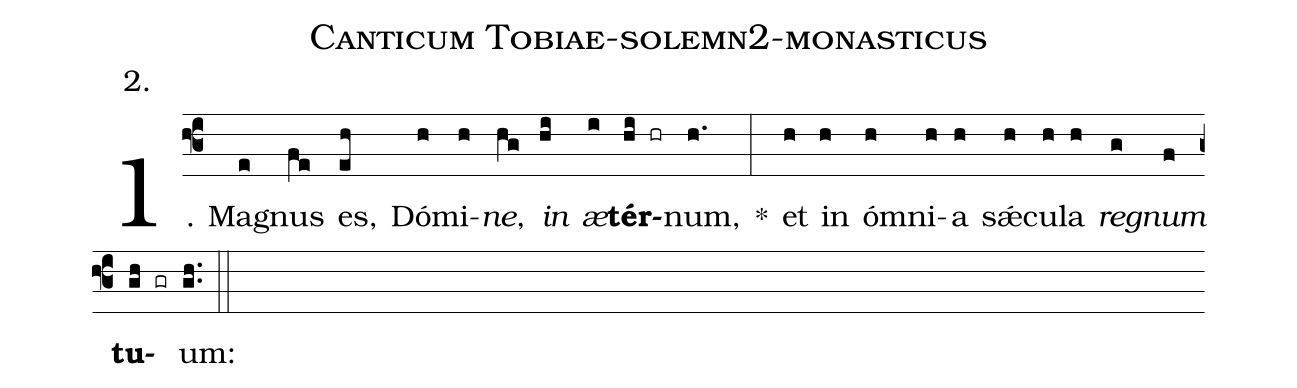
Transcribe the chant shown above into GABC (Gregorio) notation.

name: Canticum Tobiae-solemn2-monasticus;
annotation: 2.;
%%
(f3)1. Ma(e)gnus(fe) es,(eh) Dó(h)mi(h)<i>ne</i>,(hg) <i>in</i>(hi) <i>æ</i>(i)<b>tér</b>(hi hr)num,(h.) *(:) et(h) in(h) óm(h)ni(h)a(h) sǽ(h)cu(h)la(h) <i>re</i>(g)<i>gnum</i>(f) <b>tu</b>(gh gr)um:(gh..) (::)
